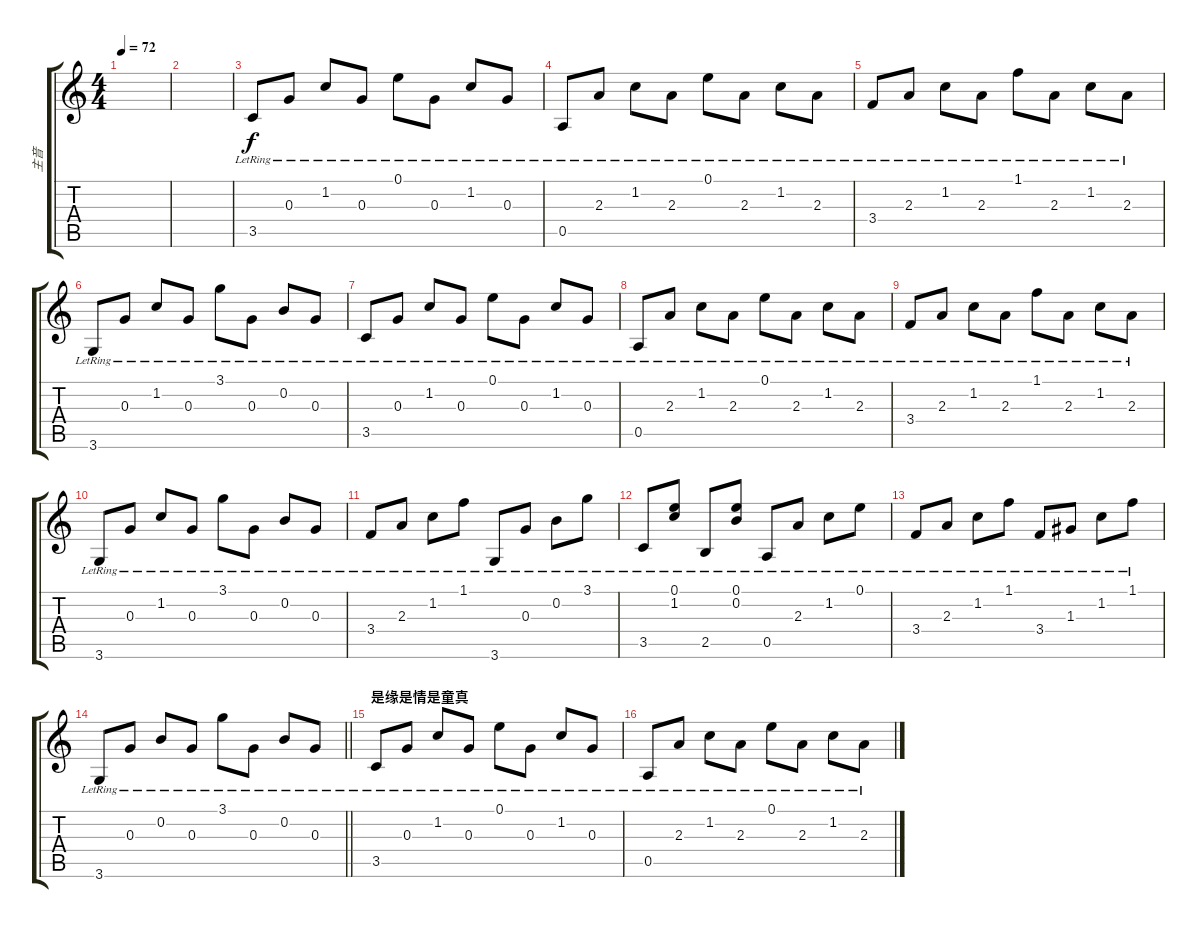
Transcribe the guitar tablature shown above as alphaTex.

\track ("主音" "主音") {instrument acousticguitarnylon}
\staff {score tabs}
\tuning (E4 B3 G3 D3 A2 E2) {hide}
\ts (4 4)
\tempo 72
\clef g2
\ks c
|
|
3.5{lr}.8{instrument acousticguitarsteel} 0.3{lr}.8 1.2{lr}.8 0.3{lr}.8 0.1{lr}.8 0.3{lr}.8 1.2{lr}.8 0.3{lr}.8 |
0.5{lr}.8 2.3{lr}.8 1.2{lr}.8 2.3{lr}.8 0.1{lr}.8 2.3{lr}.8 1.2{lr}.8 2.3{lr}.8 |
3.4{lr}.8 2.3{lr}.8 1.2{lr}.8 2.3{lr}.8 1.1{lr}.8 2.3{lr}.8 1.2{lr}.8 2.3{lr}.8 |
3.6{lr}.8 0.3{lr}.8 1.2{lr}.8 0.3{lr}.8 3.1{lr}.8 0.3{lr}.8 0.2{lr}.8 0.3{lr}.8 |
3.5{lr}.8{instrument acousticguitarsteel} 0.3{lr}.8 1.2{lr}.8 0.3{lr}.8 0.1{lr}.8 0.3{lr}.8 1.2{lr}.8 0.3{lr}.8 |
0.5{lr}.8 2.3{lr}.8 1.2{lr}.8 2.3{lr}.8 0.1{lr}.8 2.3{lr}.8 1.2{lr}.8 2.3{lr}.8 |
3.4{lr}.8 2.3{lr}.8 1.2{lr}.8 2.3{lr}.8 1.1{lr}.8 2.3{lr}.8 1.2{lr}.8 2.3{lr}.8 |
3.6{lr}.8 0.3{lr}.8 1.2{lr}.8 0.3{lr}.8 3.1{lr}.8 0.3{lr}.8 0.2{lr}.8 0.3{lr}.8 |
3.4{lr}.8 2.3{lr}.8 1.2{lr}.8 1.1{lr}.8 3.6{lr}.8 0.3{lr}.8 0.2{lr}.8 3.1{lr}.8 |
3.5{lr}.8 (0.1{lr} 1.2{lr}).8 2.5{lr}.8 (0.1{lr} 0.2{lr}).8 0.5{lr}.8 2.3{lr}.8 1.2{lr}.8 0.1{lr}.8 |
3.4{lr}.8 2.3{lr}.8 1.2{lr}.8 1.1{lr}.8 3.4{lr}.8 1.3{lr}.8 1.2{lr}.8 1.1{lr}.8 |
\barLineRight lightlight
3.6{lr}.8 0.3{lr}.8 0.2{lr}.8 0.3{lr}.8 3.1{lr}.8 0.3{lr}.8 0.2{lr}.8 0.3{lr}.8 |
\section ("" "是缘是情是童真")
3.5{lr}.8{instrument acousticguitarsteel} 0.3{lr}.8 1.2{lr}.8 0.3{lr}.8 0.1{lr}.8 0.3{lr}.8 1.2{lr}.8 0.3{lr}.8 |
0.5{lr}.8 2.3{lr}.8 1.2{lr}.8 2.3{lr}.8 0.1{lr}.8 2.3{lr}.8 1.2{lr}.8 2.3{lr}.8
